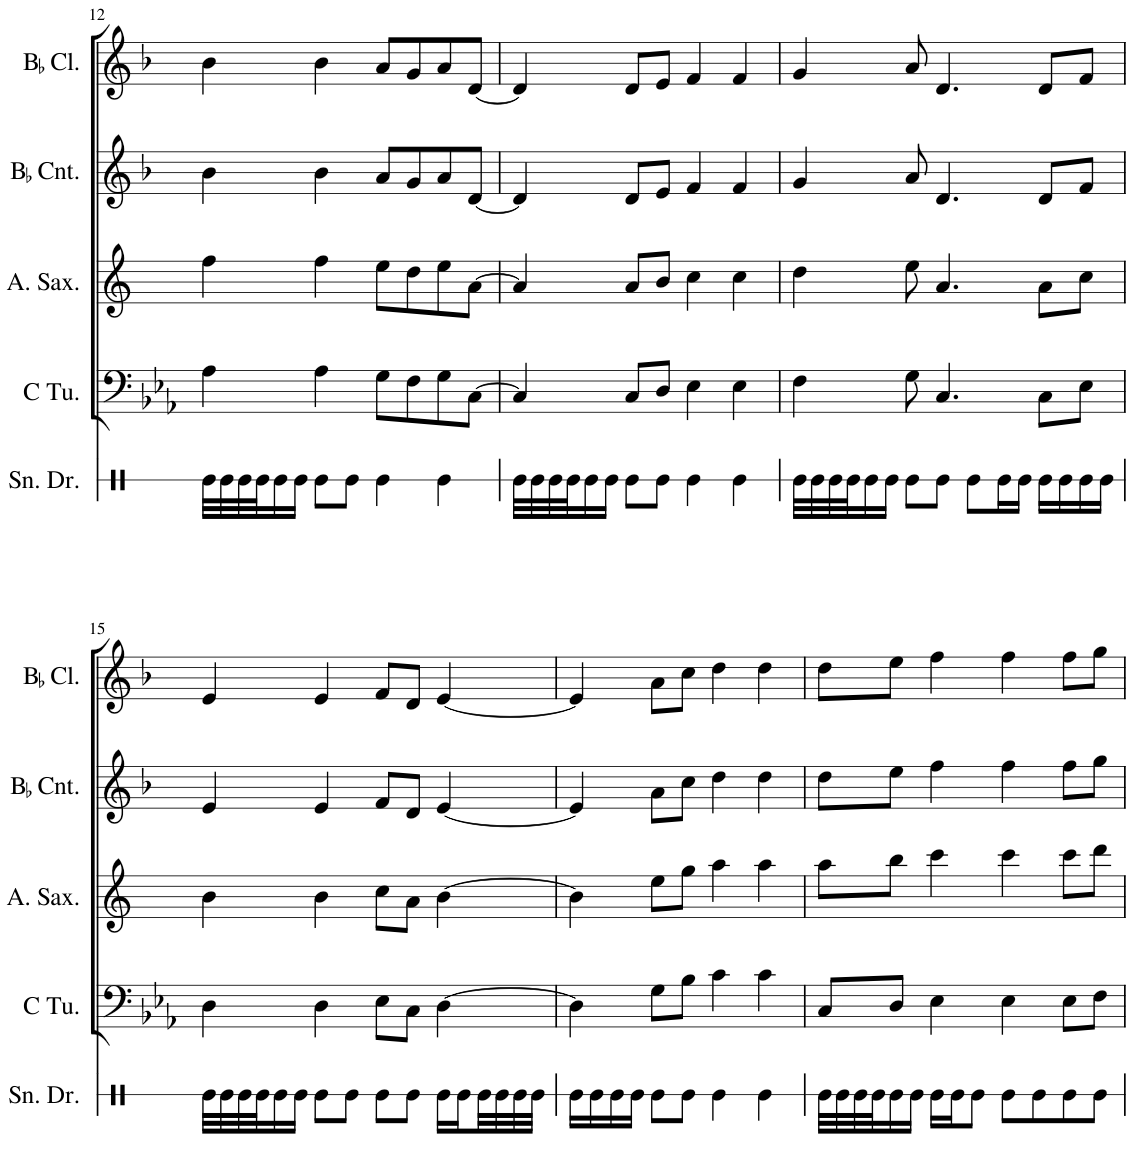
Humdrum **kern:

**kern	**kern	**kern	**kern
*part4	*part3	*part2	*part1
*staff4	*staff3	*staff2	*staff1
*I"C Tuba	*I"Alto Saxophone	*I"BaccidentalFlat Cornet	*I"BaccidentalFlat Clarinet
*I'C Tu.	*I'A. Sax.	*I'BaccidentalFlat Cnt.	*I'BaccidentalFlat Cl.
!!LO:PB:g=z
*clefF4	*clefG2	*clefG2	*clefG2
*	*Trd5c9	*Trd1c2	*Trd1c2
*k[b-e-a-]	*k[]	*k[b-]	*k[b-]
*M4/4	*M4/4	*M4/4	*M4/4
=12	=12	=12	=12
4A-\	4ff\	4b-\	4b-\
4A-\	4ff\	4b-\	4b-\
8G\L	8ee\L	8a/L	8a/L
8F\	8dd\	8g/	8g/
8G\	8ee\	8a/	8a/
[8C\J	[8a\J	[8d/J	[8d/J
=13	=13	=13	=13
4C/]	4a/]	4d/]	4d/]
8C/L	8a/L	8d/L	8d/L
8D/J	8b/J	8e/J	8e/J
4E-\	4cc\	4f/	4f/
4E-\	4cc\	4f/	4f/
=14	=14	=14	=14
4F\	4dd\	4g/	4g/
8G\	8ee\	8a/	8a/
4.C/	4.a/	4.d/	4.d/
8C\L	8a\L	8d/L	8d/L
8E-\J	8cc\J	8f/J	8f/J
!!LO:LB:g=z
=15	=15	=15	=15
4D\	4b\	4e/	4e/
4D\	4b\	4e/	4e/
8E-\L	8cc\L	8f/L	8f/L
8C\J	8a\J	8d/J	8d/J
[4D\	[4b\	[4e/	[4e/
=16	=16	=16	=16
4D\]	4b\]	4e/]	4e/]
8G\L	8ee\L	8a\L	8a\L
8B-\J	8gg\J	8cc\J	8cc\J
4c\	4aa\	4dd\	4dd\
4c\	4aa\	4dd\	4dd\
=17	=17	=17	=17
8C/L	8aa\L	8dd\L	8dd\L
8D/J	8bb\J	8ee\J	8ee\J
4E-\	4ccc\	4ff\	4ff\
4E-\	4ccc\	4ff\	4ff\
8E-\L	8ccc\L	8ff\L	8ff\L
8F\J	8ddd\J	8gg\J	8gg\J
=	=	=	=
*-	*-	*-	*-
